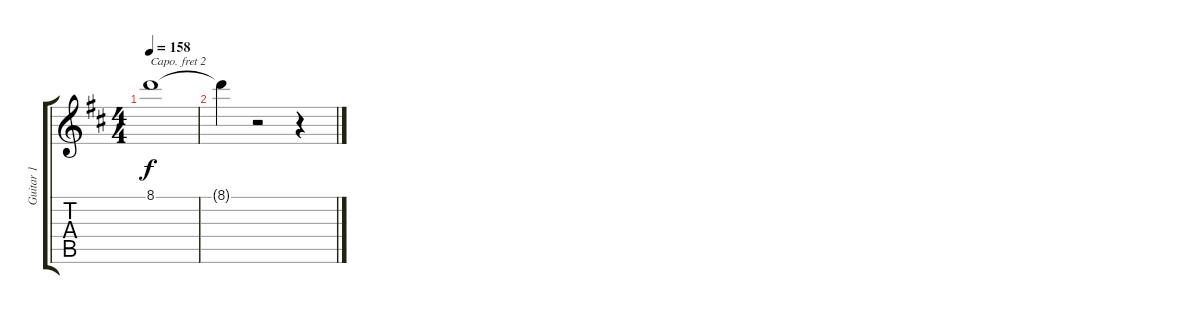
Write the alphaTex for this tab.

\track ("Guitar 1" "Guitar 1") {instrument acousticguitarnylon}
\staff {score tabs}
\capo 2
\tuning (E4 B3 G3 D3 A2 E2) {hide}
\ts (4 4)
\tempo 158
\clef g2
\ks d
8.1.1{dy f} |
8.1{t}.4 r.2 r.4
